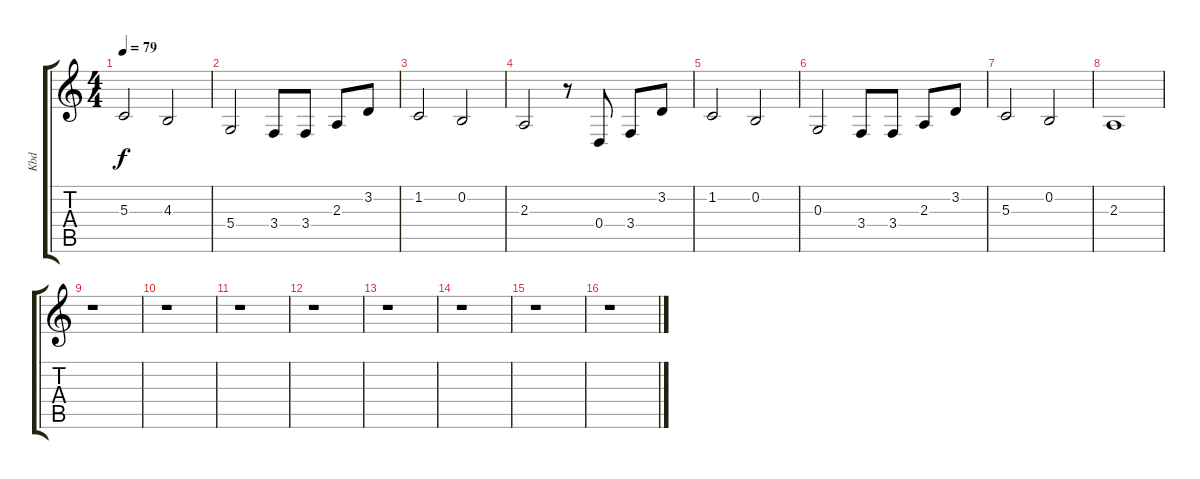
\track ("Kbd" "Kbd") {instrument fx4atmosphere}
\staff {score tabs}
\tuning (E4 B3 G3 D3 A2 E2) {hide}
\ts (4 4)
\tempo 79
\clef g2
\ks c
5.3.2{dy f} 4.3.2 |
5.4.2 3.4.8 3.4.8 2.3.8 3.2.8 |
1.2.2 0.2.2 |
2.3.2 r.8 0.4.8 3.4.8 3.2.8 |
1.2.2 0.2.2 |
0.3.2 3.4.8 3.4.8 2.3.8 3.2.8 |
5.3.2 0.2.2 |
2.3.1 |
r.1 |
r.1 |
r.1 |
r.1 |
r.1 |
r.1 |
r.1 |
r.1
